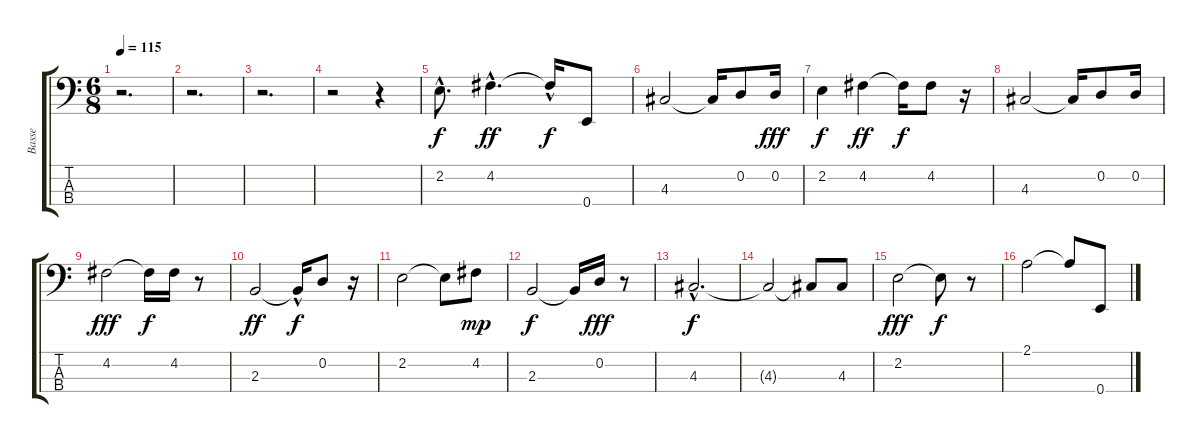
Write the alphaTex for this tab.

\track ("Basse" "Basse") {instrument electricbassfinger}
\staff {score tabs}
\tuning (G2 D2 A1 E1) {hide}
\ts (6 8)
\tempo 115
\clef f4
\ks c
r.2{d dy f} |
r.2{d} |
r.2{d} |
r.2 r.4 |
2.2{hac}.8{d} 4.2{hac}.4{d dy ff} 4.2{hac t}.16{dy f} 0.4.8 |
4.3.2 4.3{t}.16 0.2.8 0.2.16{dy fff} |
2.2.4{dy f} 4.2.4{dy ff} 4.2{t}.16{dy f} 4.2.8 r.16 |
4.3.2 4.3{t}.16 0.2.8 0.2.16 |
4.2.2{dy fff} 4.2{t}.16{dy f} 4.2.16 r.8 |
2.3.2{dy ff} 2.3{hac t}.16{dy f} 0.2.8 r.16 |
2.2.2 2.2{t}.8 4.2.8{dy mp} |
2.3.2{dy f} 2.3{t}.16 0.2.16{dy fff} r.8 |
4.3{hac}.2{d dy f} |
4.3{t}.2 4.3{t}.8 4.3.8 |
2.2.2{dy fff} 2.2{t}.8{dy f} r.8 |
2.1.2 2.1{t}.8 0.4.8
